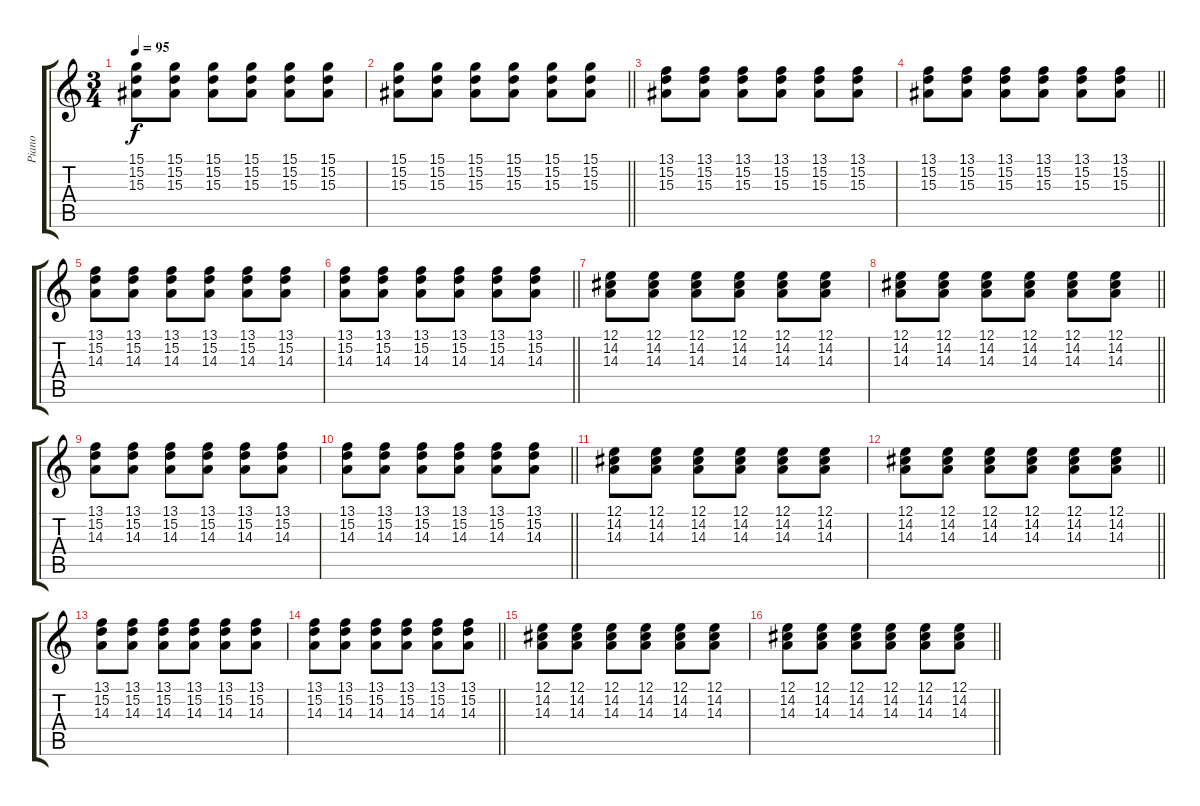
\track ("Piano" "Piano") {instrument brightacousticpiano}
\staff {score tabs}
\tuning (E4 B3 G3 D3 A2 E2) {hide}
\ts (3 4)
\tempo 95
\clef g2
\ks c
(15.1 15.2 15.3).8{dy f} (15.1 15.2 15.3).8 (15.1 15.2 15.3).8 (15.1 15.2 15.3).8 (15.1 15.2 15.3).8 (15.1 15.2 15.3).8 |
\barLineRight lightlight
(15.1 15.2 15.3).8 (15.1 15.2 15.3).8 (15.1 15.2 15.3).8 (15.1 15.2 15.3).8 (15.1 15.2 15.3).8 (15.1 15.2 15.3).8 |
(13.1 15.2 15.3).8 (13.1 15.2 15.3).8 (13.1 15.2 15.3).8 (13.1 15.2 15.3).8 (13.1 15.2 15.3).8 (13.1 15.2 15.3).8 |
\barLineRight lightlight
(13.1 15.2 15.3).8 (13.1 15.2 15.3).8 (13.1 15.2 15.3).8 (13.1 15.2 15.3).8 (13.1 15.2 15.3).8 (13.1 15.2 15.3).8 |
(13.1 15.2 14.3).8 (13.1 15.2 14.3).8 (13.1 15.2 14.3).8 (13.1 15.2 14.3).8 (13.1 15.2 14.3).8 (13.1 15.2 14.3).8 |
\barLineRight lightlight
(13.1 15.2 14.3).8 (13.1 15.2 14.3).8 (13.1 15.2 14.3).8 (13.1 15.2 14.3).8 (13.1 15.2 14.3).8 (13.1 15.2 14.3).8 |
(12.1 14.2 14.3).8 (12.1 14.2 14.3).8 (12.1 14.2 14.3).8 (12.1 14.2 14.3).8 (12.1 14.2 14.3).8 (12.1 14.2 14.3).8 |
\barLineRight lightlight
(12.1 14.2 14.3).8 (12.1 14.2 14.3).8 (12.1 14.2 14.3).8 (12.1 14.2 14.3).8 (12.1 14.2 14.3).8 (12.1 14.2 14.3).8 |
(13.1 15.2 14.3).8 (13.1 15.2 14.3).8 (13.1 15.2 14.3).8 (13.1 15.2 14.3).8 (13.1 15.2 14.3).8 (13.1 15.2 14.3).8 |
\barLineRight lightlight
(13.1 15.2 14.3).8 (13.1 15.2 14.3).8 (13.1 15.2 14.3).8 (13.1 15.2 14.3).8 (13.1 15.2 14.3).8 (13.1 15.2 14.3).8 |
(12.1 14.2 14.3).8 (12.1 14.2 14.3).8 (12.1 14.2 14.3).8 (12.1 14.2 14.3).8 (12.1 14.2 14.3).8 (12.1 14.2 14.3).8 |
\barLineRight lightlight
(12.1 14.2 14.3).8 (12.1 14.2 14.3).8 (12.1 14.2 14.3).8 (12.1 14.2 14.3).8 (12.1 14.2 14.3).8 (12.1 14.2 14.3).8 |
(13.1 15.2 14.3).8 (13.1 15.2 14.3).8 (13.1 15.2 14.3).8 (13.1 15.2 14.3).8 (13.1 15.2 14.3).8 (13.1 15.2 14.3).8 |
\barLineRight lightlight
(13.1 15.2 14.3).8 (13.1 15.2 14.3).8 (13.1 15.2 14.3).8 (13.1 15.2 14.3).8 (13.1 15.2 14.3).8 (13.1 15.2 14.3).8 |
(12.1 14.2 14.3).8 (12.1 14.2 14.3).8 (12.1 14.2 14.3).8 (12.1 14.2 14.3).8 (12.1 14.2 14.3).8 (12.1 14.2 14.3).8 |
\barLineRight lightlight
(12.1 14.2 14.3).8 (12.1 14.2 14.3).8 (12.1 14.2 14.3).8 (12.1 14.2 14.3).8 (12.1 14.2 14.3).8 (12.1 14.2 14.3).8
